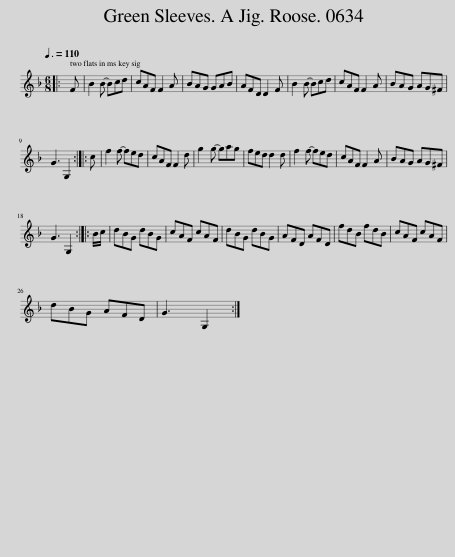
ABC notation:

X:1
L:1/8
Q:3/8=110
M:6/8
I:linebreak $
K:F
V:1 treble
V:1
|: F | B2 B- Bcd | cAF F2 A | BAG GAB | AFD D2 F | %5
 B2 B- Bcd | cAF F2 A | BAG AG^F |$ G3 G,2 :: c | %10
 f2 f- fed | cAF F2 d | g2 g- gag | fed d2 d | f2 f- fed | %15
 cAF F2 A | BAG AG^F |$ G3 G,2 :: B/c/ | dBG dBG | %20
 cAF cAF | dBG dBG | AFD AFD | fdB fdB | cAF cAF |$ %25
 dBG AFD | G3 G,2 :| %27
